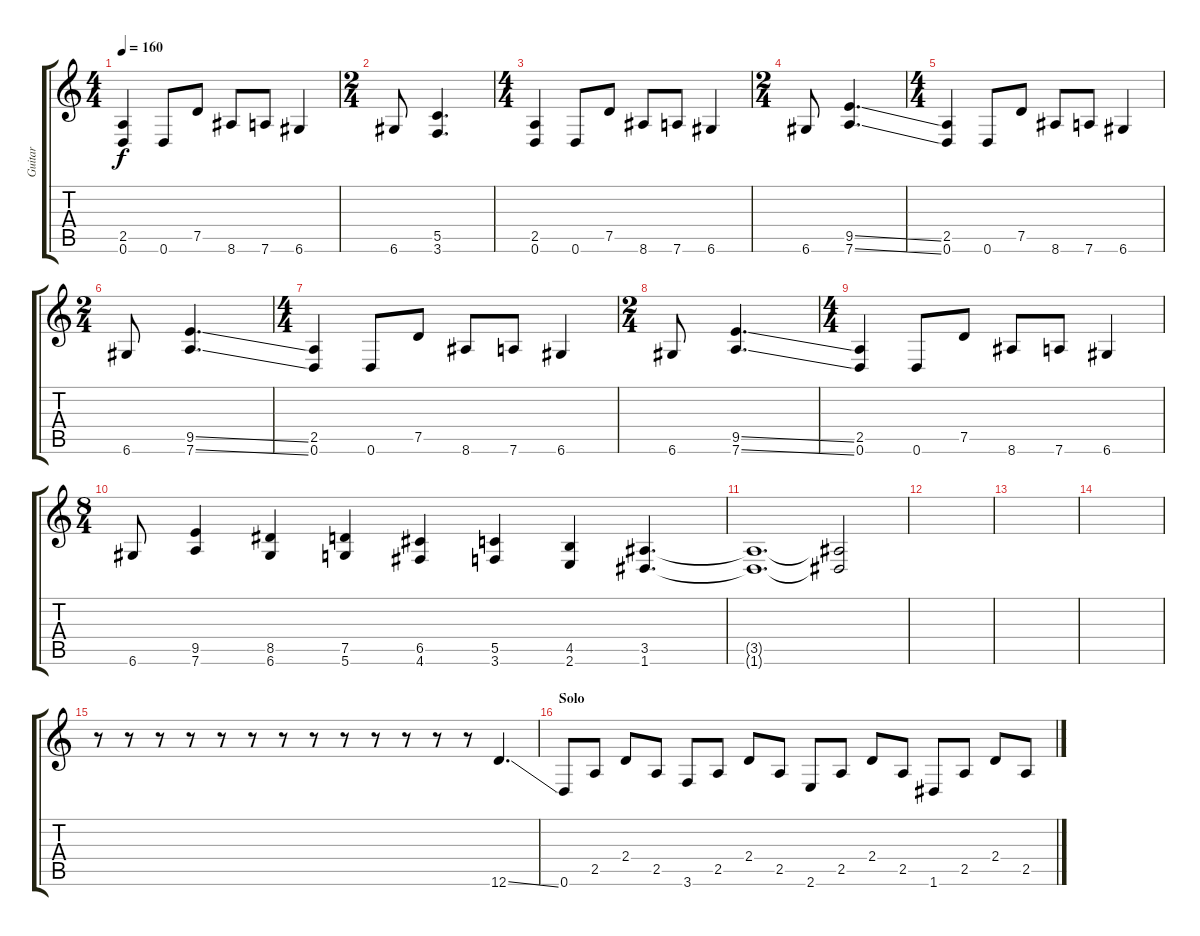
\track ("Guitar" "Guitar") {instrument distortionguitar}
\staff {score tabs}
\tuning (D4 A3 F3 C3 G2 D2) {hide}
\ts (4 4)
\tempo 160
\clef g2
\ks c
(2.5 0.6).4{dy f} 0.6.8 7.5.8 8.6.8 7.6.8 6.6.4 |
\ts (2 4)
6.6.8 (5.5 3.6).4{d} |
\ts (4 4)
(2.5 0.6).4 0.6.8 7.5.8 8.6.8 7.6.8 6.6.4 |
\ts (2 4)
6.6.8 (9.5{ss} 7.6{ss}).4{d} |
\ts (4 4)
(2.5 0.6).4 0.6.8 7.5.8 8.6.8 7.6.8 6.6.4 |
\ts (2 4)
6.6.8 (9.5{ss} 7.6{ss}).4{d} |
\ts (4 4)
(2.5 0.6).4 0.6.8 7.5.8 8.6.8 7.6.8 6.6.4 |
\ts (2 4)
6.6.8 (9.5{ss} 7.6{ss}).4{d} |
\ts (4 4)
(2.5 0.6).4 0.6.8 7.5.8 8.6.8 7.6.8 6.6.4 |
\ts (8 4)
6.6.8 (9.5 7.6).4 (8.5 6.6).4 (7.5 5.6).4 (6.5 4.6).4 (5.5 3.6).4 (4.5 2.6).4 (3.5 1.6).4{d} |
(3.5{t} 1.6{t}).1{d} (3.5{t} 1.6{t}).2 |
|
|
|
r.8 r.8 r.8 r.8 r.8 r.8 r.8 r.8 r.8 r.8 r.8 r.8 r.8 12.6{ss}.4{d} |
\section ("" "Solo")
0.6.8 2.5.8 2.4.8 2.5.8 3.6.8 2.5.8 2.4.8 2.5.8 2.6.8 2.5.8 2.4.8 2.5.8 1.6.8 2.5.8 2.4.8 2.5.8
